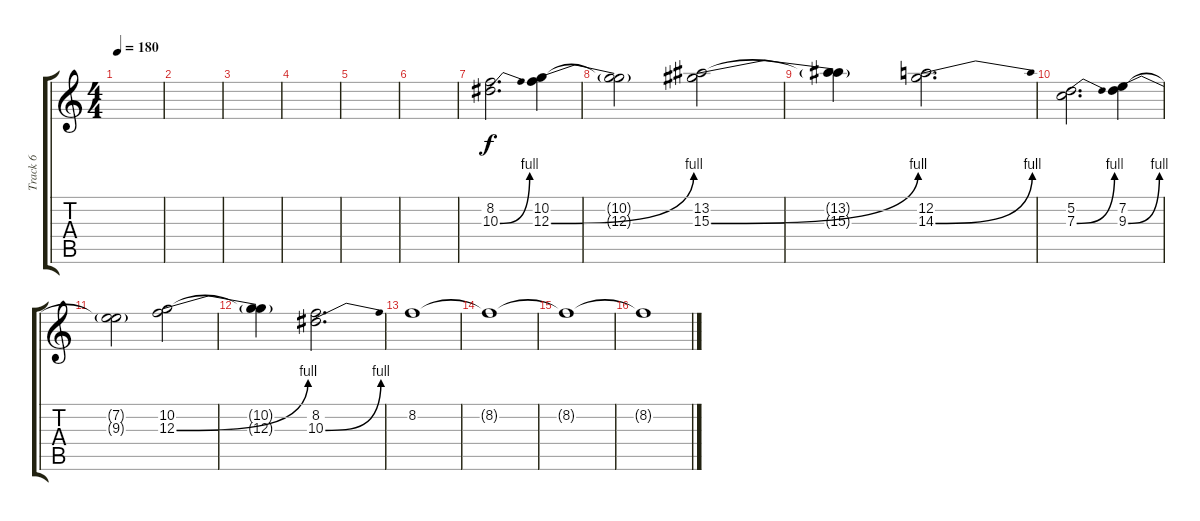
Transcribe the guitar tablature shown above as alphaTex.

\track ("Track 6" "Track 6") {instrument distortionguitar}
\staff {score tabs}
\tuning (D4 A3 F3 C3 G2 D2) {hide}
\ts (4 4)
\tempo 180
\clef g2
\ks c
|
|
|
|
|
|
(8.2 10.3{be (bend 0 0 60 4)}).2{d} (10.2 12.3{be (bend 0 0 60 4)}).4 |
(10.2{t} 12.3{t}).2 (13.2 15.3{be (bend 0 0 60 4)}).2 |
(13.2{t} 15.3{t}).4 (12.2 14.3{be (bend 0 0 60 4)}).2{d} |
(5.2 7.3{be (bend 0 0 60 4)}).2{d} (7.2 9.3{be (bend 0 0 60 4)}).4 |
(7.2{t} 9.3{t}).2 (10.2 12.3{be (bend 0 0 60 4)}).2 |
(10.2{t} 12.3{t}).4 (8.2 10.3{be (bend 0 0 60 4)}).2{d} |
8.2.1 |
8.2{t}.1 |
8.2{t}.1 |
8.2{t}.1
